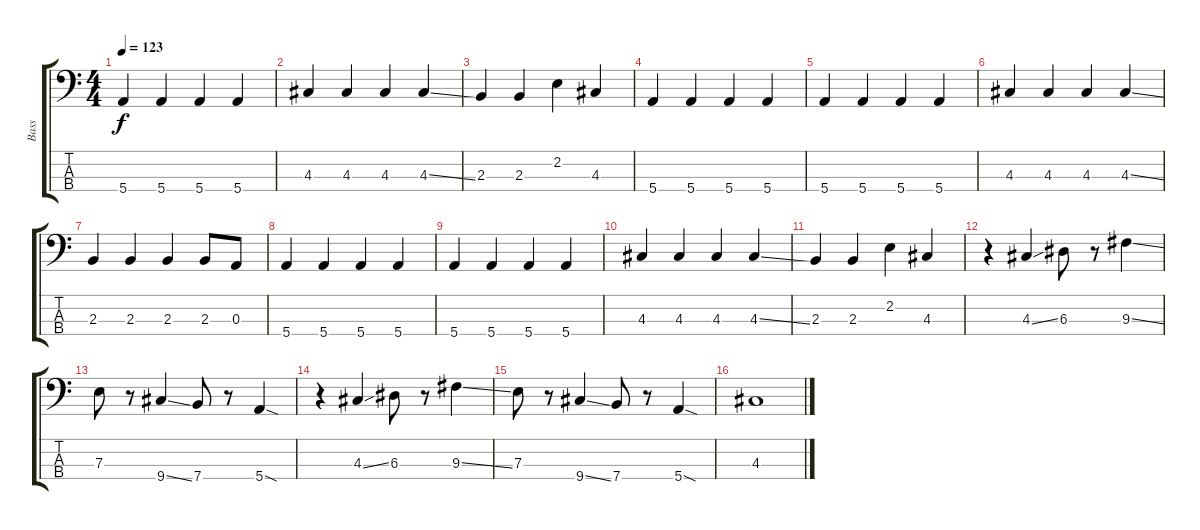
\track ("Bass" "Bass") {instrument electricbassfinger}
\staff {score tabs}
\tuning (G2 D2 A1 E1) {hide}
\ts (4 4)
\tempo 123
\clef f4
\ks c
5.4.4{dy f} 5.4.4 5.4.4 5.4.4 |
4.3.4 4.3.4 4.3.4 4.3{ss}.4 |
2.3.4 2.3.4 2.2.4 4.3.4 |
5.4.4 5.4.4 5.4.4 5.4.4 |
5.4.4 5.4.4 5.4.4 5.4.4 |
4.3.4 4.3.4 4.3.4 4.3{ss}.4 |
2.3.4 2.3.4 2.3.4 2.3.8 0.3.8 |
5.4.4 5.4.4 5.4.4 5.4.4 |
5.4.4 5.4.4 5.4.4 5.4.4 |
4.3.4 4.3.4 4.3.4 4.3{ss}.4 |
2.3.4 2.3.4 2.2.4 4.3.4 |
r.4 4.3{ss}.4 6.3.8 r.8 9.3{ss}.4 |
7.3.8 r.8 9.4{ss}.4 7.4.8 r.8 5.4{sod}.4 |
r.4 4.3{ss}.4 6.3.8 r.8 9.3{ss}.4 |
7.3.8 r.8 9.4{ss}.4 7.4.8 r.8 5.4{sod}.4 |
4.3.1
